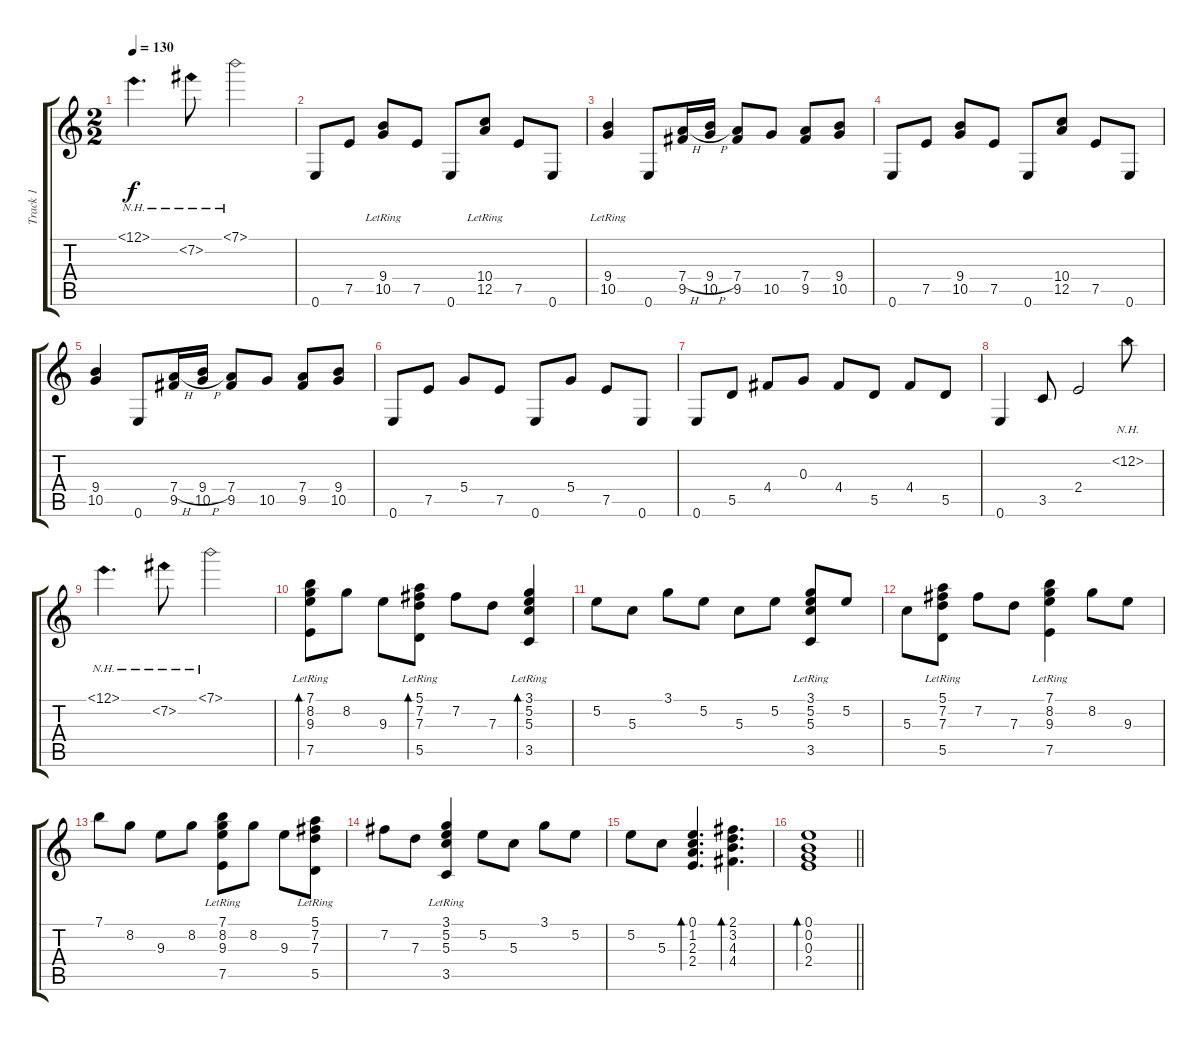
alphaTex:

\track ("Track 1" "Track 1") {instrument electricguitarclean}
\staff {score tabs}
\tuning (E4 B3 G3 D3 A2 E2) {hide}
\ts (2 2)
\tempo 130
\clef g2
\ks c
12.1{nh}.4{d dy f} 7.2{nh}.8 7.1{nh}.2 |
0.6.8 7.5.8 (9.4{lr} 10.5{lr}).8 7.5.8 0.6.8 (10.4{lr} 12.5{lr}).8 7.5.8 0.6.8 |
(9.4{lr} 10.5{lr}).4 0.6.8 (7.4{h} 9.5).16 (9.4{h} 10.5).16 (7.4 9.5).8 10.5.8 (7.4 9.5).8 (9.4 10.5).8 |
0.6.8 7.5.8 (9.4 10.5).8 7.5.8 0.6.8 (10.4 12.5).8 7.5.8 0.6.8 |
(9.4 10.5).4 0.6.8 (7.4{h} 9.5).16 (9.4{h} 10.5).16 (7.4 9.5).8 10.5.8 (7.4 9.5).8 (9.4 10.5).8 |
0.6.8 7.5.8 5.4.8 7.5.8 0.6.8 5.4.8 7.5.8 0.6.8 |
0.6.8 5.5.8 4.4.8 0.3.8 4.4.8 5.5.8 4.4.8 5.5.8 |
0.6.4 3.5.8 2.4.2 12.2{nh}.8 |
12.1{nh}.4{d} 7.2{nh}.8 7.1{nh}.2 |
(7.1{lr} 8.2{lr} 9.3{lr} 7.5{lr}).8{bd 120} 8.2.8 9.3.8 (5.1{lr} 7.2{lr} 7.3{lr} 5.5{lr}).8{bd 60} 7.2.8 7.3.8 (3.1{lr} 5.2{lr} 5.3{lr} 3.5{lr}).4{bd 60} |
5.2.8 5.3.8 3.1.8 5.2.8 5.3.8 5.2.8 (3.1{lr} 5.2{lr} 5.3{lr} 3.5{lr}).8 5.2.8 |
5.3.8 (5.1{lr} 7.2{lr} 7.3{lr} 5.5{lr}).8 7.2.8 7.3.8 (7.1{lr} 8.2{lr} 9.3{lr} 7.5{lr}).4 8.2.8 9.3.8 |
7.1.8 8.2.8 9.3.8 8.2.8 (7.1{lr} 8.2{lr} 9.3{lr} 7.5{lr}).8 8.2.8 9.3.8 (5.1{lr} 7.2{lr} 7.3{lr} 5.5{lr}).8 |
7.2.8 7.3.8 (3.1{lr} 5.2{lr} 5.3{lr} 3.5{lr}).4 5.2.8 5.3.8 3.1.8 5.2.8 |
5.2.8 5.3.8 (0.1 1.2 2.3 2.4).4{d bd 120} (2.1 3.2 4.3 4.4).4{d bd 120} |
\barLineRight lightlight
(0.1 0.2 0.3 2.4).1{bd 120}
